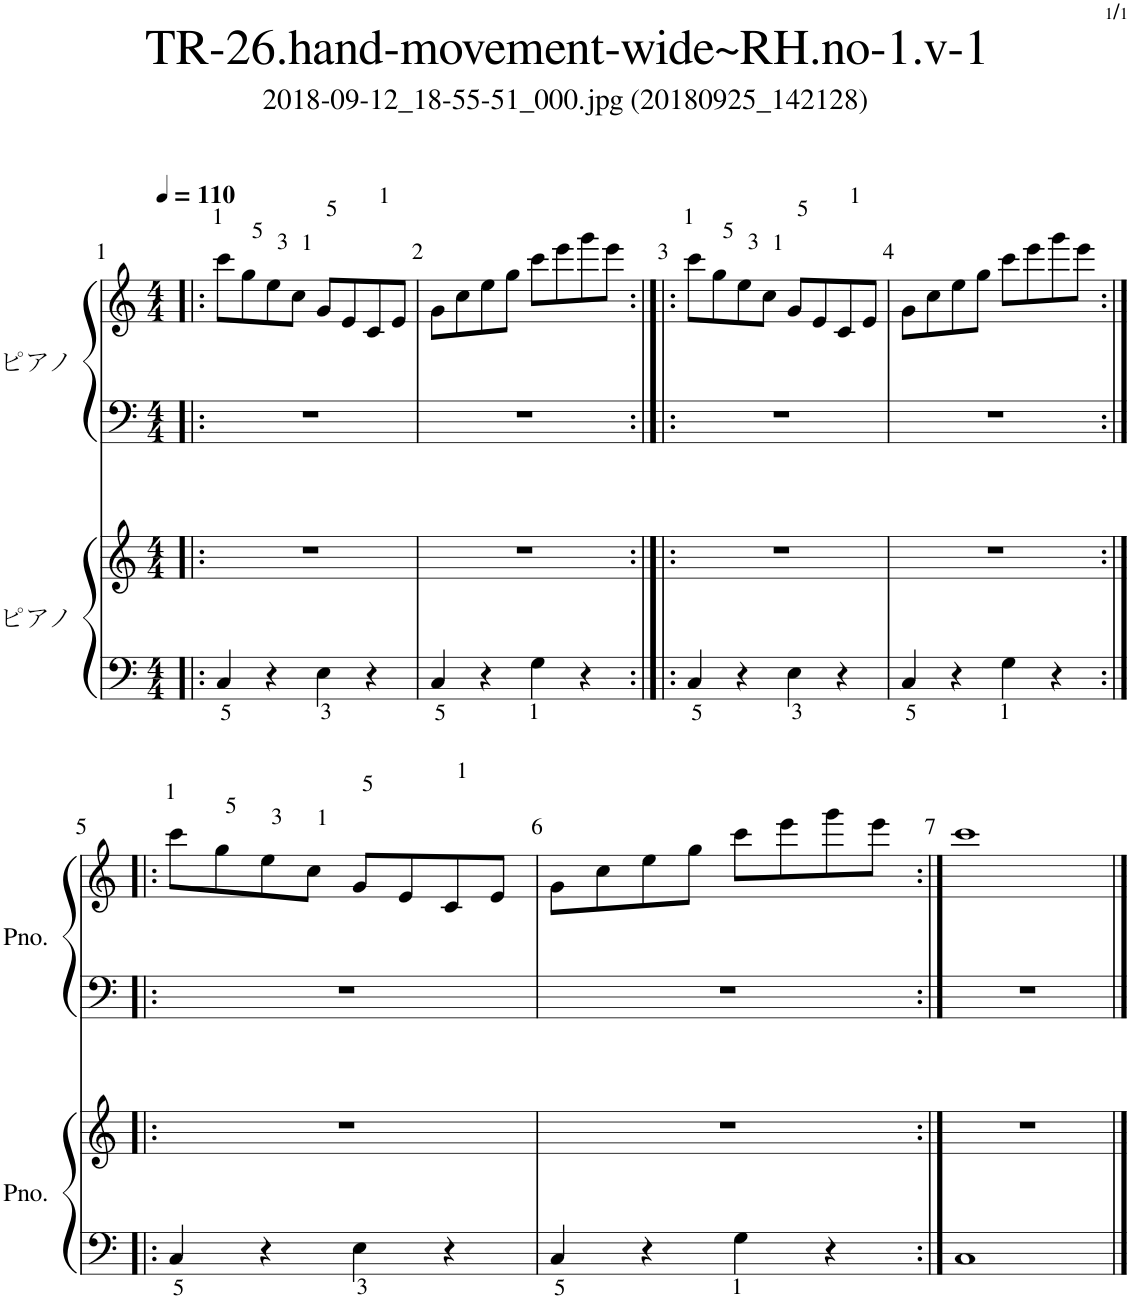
**kern	**kern	**kern	**kern
*part2	*part2	*part1	*part1
*staff4	*staff3	*staff2	*staff1
*I"ピアノ	*	*I"ピアノ	*
*clefF4	*clefG2	*clefF4	*clefG2
*k[]	*k[]	*k[]	*k[]
*M4/4	*M4/4	*M4/4	*M4/4
*MM110	*MM110	*MM110	*MM110
=1!|:	=1!|:	=1!|:	=1!|:
4C/	1r	1r	8ccc\L
.	.	.	8gg\
4r	.	.	8ee\
.	.	.	8cc\J
4E\	.	.	8g/L
.	.	.	8e/
4r	.	.	8c/
.	.	.	8e/J
=2	=2	=2	=2
4C/	1r	1r	8g\L
.	.	.	8cc\
4r	.	.	8ee\
.	.	.	8gg\J
4G\	.	.	8ccc\L
.	.	.	8eee\
4r	.	.	8ggg\
.	.	.	8eee\J
=3:|!|:	=3:|!|:	=3:|!|:	=3:|!|:
4C/	1r	1r	8ccc\L
.	.	.	8gg\
4r	.	.	8ee\
.	.	.	8cc\J
4E\	.	.	8g/L
.	.	.	8e/
4r	.	.	8c/
.	.	.	8e/J
=4	=4	=4	=4
4C/	1r	1r	8g\L
.	.	.	8cc\
4r	.	.	8ee\
.	.	.	8gg\J
4G\	.	.	8ccc\L
.	.	.	8eee\
4r	.	.	8ggg\
.	.	.	8eee\J
!!LO:LB:g=z
=5:|!|:	=5:|!|:	=5:|!|:	=5:|!|:
4C/	1r	1r	8ccc\L
.	.	.	8gg\
4r	.	.	8ee\
.	.	.	8cc\J
4E\	.	.	8g/L
.	.	.	8e/
4r	.	.	8c/
.	.	.	8e/J
=6	=6	=6	=6
4C/	1r	1r	8g\L
.	.	.	8cc\
4r	.	.	8ee\
.	.	.	8gg\J
4G\	.	.	8ccc\L
.	.	.	8eee\
4r	.	.	8ggg\
.	.	.	8eee\J
=7:|!	=7:|!	=7:|!	=7:|!
1C	1r	1r	1ccc
==	==	==	==
*-	*-	*-	*-
